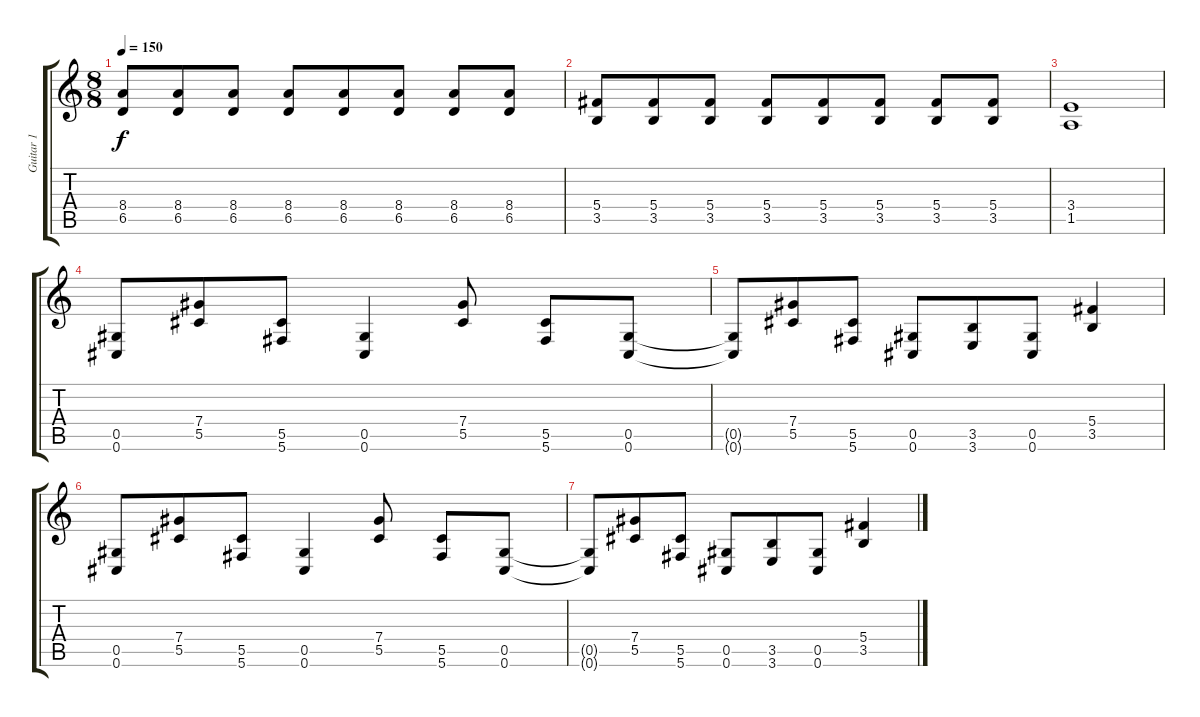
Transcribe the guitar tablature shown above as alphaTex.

\track ("Guitar 1" "Guitar 1") {instrument overdrivenguitar}
\staff {score tabs}
\tuning (Eb4 Bb3 Gb3 Db3 Ab2 Db2) {hide}
\ts (8 8)
\tempo 150
\clef g2
\ks c
(8.4 6.5).8{dy f} (8.4 6.5).8 (8.4 6.5).8 (8.4 6.5).8 (8.4 6.5).8 (8.4 6.5).8 (8.4 6.5).8 (8.4 6.5).8 |
(5.4 3.5).8 (5.4 3.5).8 (5.4 3.5).8 (5.4 3.5).8 (5.4 3.5).8 (5.4 3.5).8 (5.4 3.5).8 (5.4 3.5).8 |
(3.4 1.5).1 |
(0.5 0.6).8 (7.4 5.5).8 (5.5 5.6).8 (0.5 0.6).4 (7.4 5.5).8 (5.5 5.6).8 (0.5 0.6).8 |
(0.5{t} 0.6{t}).8 (7.4 5.5).8 (5.5 5.6).8 (0.5 0.6).8 (3.5 3.6).8 (0.5 0.6).8 (5.4 3.5).4 |
(0.5 0.6).8 (7.4 5.5).8 (5.5 5.6).8 (0.5 0.6).4 (7.4 5.5).8 (5.5 5.6).8 (0.5 0.6).8 |
(0.5{t} 0.6{t}).8 (7.4 5.5).8 (5.5 5.6).8 (0.5 0.6).8 (3.5 3.6).8 (0.5 0.6).8 (5.4 3.5).4
